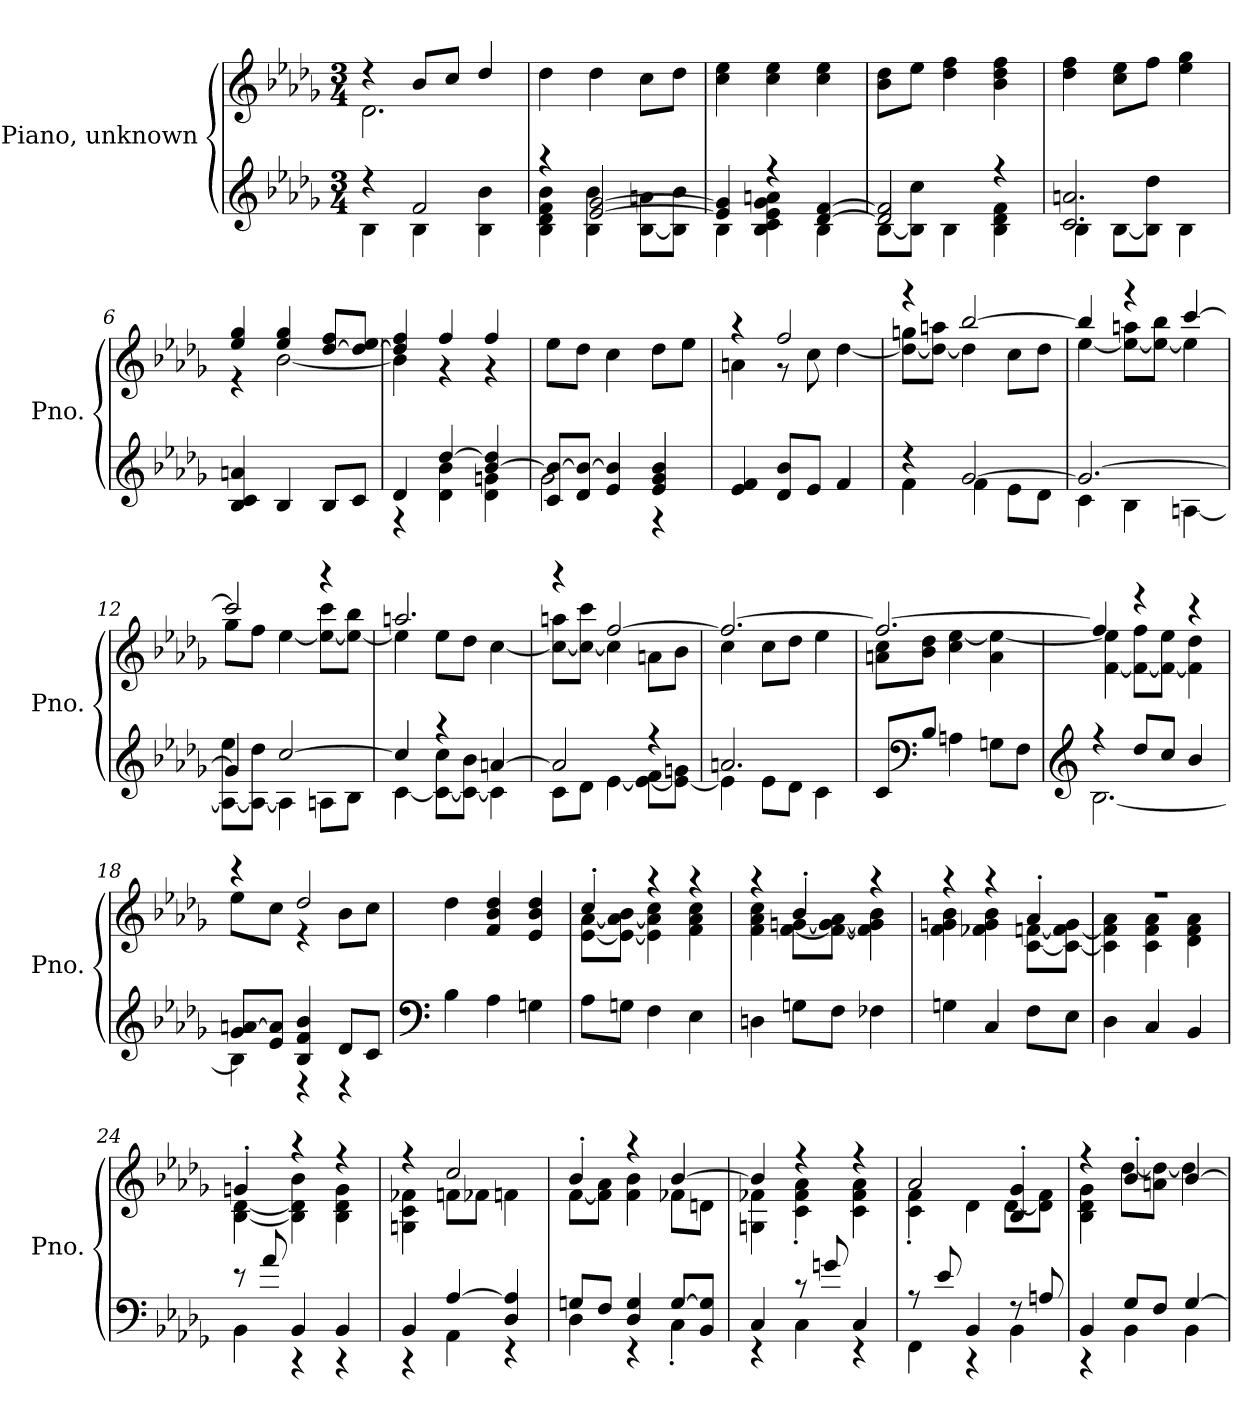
**kern	**kern
*part1	*part1
*staff2	*staff1
*I"Piano, unknown	*
*I'Pno.	*
*clefG2	*clefG2
*k[b-e-a-d-g-]	*k[b-e-a-d-g-]
*M3/4	*M3/4
*MM61	*MM61
=1	=1
*^	*^
4r	4B-\	4r	2.d-\
2f/	4B-\	8b-/L	.
.	.	8cc/J	.
.	4B-\ 4b-\	4dd-/	.
*	*	*v	*v
=2	=2	=2
4r	4B-\ 4d-\ 4f\ 4b-\	4dd-\
[2e-/ [2g-/	4B-\ 4b-\	4dd-\
.	[8B-\ 8an\L	8cc\L
.	8B-\] 8b-\J	8dd-\J
=3	=3	=3
4e-/] 4g-/]	4B-\	4cc\ 4ee-\
4r	4B-\ 4c\ 4e-\ 4g-\ 4an\	4cc\ 4ee-\
[4d-/ [4f/	4B-\	4cc\ 4ee-\
=4	=4	=4
2d-/] 2f/]	[8B-\L	8b-\ 8dd-\L
.	8B-\] 8cc\J	8ee-\J
.	4B-\	4dd-\ 4ff\
4r	4B-\ 4d-\ 4f\	4b-\ 4dd-\ 4ff\
=5	=5	=5
2.c/ 2.an/	4B-\	4dd-\ 4ff\
.	[8B-\L	8cc\ 8ee-\L
.	8B-\] 8dd-\J	8ff\J
.	4B-\	4ee-\ 4gg-\
*v	*v	*
=6	=6
*	*^
4B-/ 4c/ 4an/	4ee-/ 4gg-/	4r
4B-/	4ee-/ 4gg-/	[2b-\
8B-/L	[8dd-/ 8ff/L	.
8c/J	8dd-/_ 8ee-/J	.
!!LO:LB:g=z	!!
=7	=7	=7
*^	*	*
4d-/	4r	4dd-/] 4ff/	4b-\]
[4dd-/	4d-\ 4b-\	4ff/	4r
[4b-/ 4dd-/]	4d-\ 4gn\	4ff/	4r
*	*	*v	*v
=8	=8	=8
8c/ 8b-/_L	2g-\	8ee-\L
8d-/ 8b-/_J	.	8dd-\J
4e-/ 4b-/]	.	4cc\
4e-/ 4g-/ 4b-/	4r	8dd-\L
.	.	8ee-\J
*v	*v	*
=9	=9
*	*^
4e-/ 4f/	4r	4an\
8d-/ 8b-/L	2ff/	8r
8e-/J	.	8cc\
4f/	.	[4dd-\
=10	=10	=10
*^	*	*
4r	4f\	4r	8dd-\_ 8ggn\L
.	.	.	8dd-\_ 8aan\J
[2g-/	4f\	[2bb-/	4dd-\]
.	8e-\L	.	8cc\L
.	8d-\J	.	8dd-\J
=11	=11	=11	=11
2.g-/_	4c\	4bb-/]	[4ee-\
.	4B-\	4r	8ee-\_ 8aan\L
.	.	.	8ee-\_ 8bb-\J
.	[4An\	[4ccc/	4ee-\]
=12	=12	=12	=12
4g-/]	8A\_ 8ee-\L	2ccc/]	8gg-\L
.	8A\_ 8dd-\J	.	8ff\J
[2cc/	4A\]	.	[4ee-\
.	8An\L	4r	8ee-\_ 8ccc\L
.	8B-\J	.	8ee-\_ 8bb-\J
!!LO:LB:g=z	!!
=13	=13	=13	=13
4cc/]	[4c\	2.aan/	4ee-\]
4r	8c\_ 8cc\L	.	8ee-\L
.	8c\_ 8b-\J	.	8dd-\J
[4an/	4c\]	.	[4cc\
=14	=14	=14	=14
2a/]	8c\L	4r	8cc\_ 8aan\L
.	8d-\J	.	8cc\_ 8ccc\J
.	[4e-\	[2ff/	4cc\]
4r	8e-\_ 8f\L	.	8an\L
.	8e-\_ 8gn\J	.	8b-\J
=15	=15	=15	=15
2.an/	4e-\]	2.ff/_	4cc\
.	8e-\L	.	8cc\L
.	8d-\J	.	8dd-\J
.	4c\	.	4ee-\
*v	*v	*	*
=16	=16	=16
8c/L	2.ff/_	8an\ 8cc\L
*clefF4	*	*
8B-/J	.	8b-\ 8dd-\J
4An\	.	4cc\ [4ee-\
8Gn\L	.	4a\ 4ee-\_
8F\J	.	.
=17	=17	=17
*clefG2	*	*
*^	*	*
4r	[2.B-\	4ff/]	[4f\ 4ee-\]
8dd-/L	.	4r	8f\_ 8ff\L
8cc/J	.	.	8f\_ 8ee-\J
4b-/	.	4r	4f\] 4dd-\
!!LO:LB:g=z	!!
=18	=18	=18	=18
8g-/ [8an/L	4B-\]	4r	8ee-\L
8e-/ 8a/]J	.	.	8cc\J
4B-/ 4f/ 4b-/	4r	2dd-/	4r
8d-/L	4r	.	8b-\L
8c/J	.	.	8cc\J
*v	*v	*	*
*	*v	*v
=19	=19
*clefF4	*
4B-\	4dd-\
4A-\	4f/ 4b-/ 4dd-/
4Gn\	4e-/ 4b-/ 4dd-/
=20	=20
*	*^
8A-\L	4cc'/	[8e-\ [8a-\L
8Gn\J	.	8e-\_ 8a-\_ 8b-\J
4F\	4r	4e-\] 4a-\] 4cc\
4E-\	4r	4f\ 4a-\ 4cc\
=21	=21	=21
4Dn\	4r	4f\ 4a-\ 4cc\
8Gn\L	4b-'/	[8f\ [8gn\L
8F\J	.	8f\_ 8g\_ 8a-\J
4F-X\	4r	4f\] 4g\] 4b-\
=22	=22	=22
4Gn\	4r	4f\ 4gn\ 4b-\
4C/	4r	4f-X\ 4g\ 4b-\
8F\L	4a-'/	[8c\ [8fn\L
8E-\J	.	8c\_ 8f\_ 8g\J
=23	=23	=23
4D-\	2.r	4c\] 4f\] 4a-\
4C/	.	4c\ 4f\ 4a-\
4BB-/	.	4d-\ 4f\ 4a-\
!!LO:LB:g=z	!!
=24	=24	=24
*^	*	*
8r	4BB-\	4gn'/	[4B-\ [4d-\
8a-/	.	.	.
4BB-/	4r	4r	4B-\] 4d-\] 4b-\
4BB-/	4r	4r	4B-\ 4d-\ 4g\
=25	=25	=25	=25
4BB-/	4r	4r	4Gn\ 4c\ 4f-X\
[4A-/	4AA-\	2cc/	8fn\L
.	.	.	8f-X\J
4D-/ 4A-/]	4r	.	4fn\
=26	=26	=26	=26
8Gn/L	4D-\	4b-'/	[8f\L
8F/J	.	.	8f\] 8a-\J
4D-/ 4G/	4r	4r	4f\ 4b-\
[8G/L	4C'\	[4b-/	8f-X\L
8BB-/ 8G/]J	.	.	8dn\J
=27	=27	=27	=27
4C/	4r	4b-/]	4Gn\ 4f-X\
8r	4C\	4r	4c\' 4f-\' 4a-\'
8gn/	.	.	.
4C/	4r	4r	4c\ 4f-\ 4a-\
=28	=28	=28	=28
8r	4FF\	2a-/	4c\' 4f\'
8e-/	.	.	.
4BB-/	4r	.	4d-\
8r	4BB-\	4B-/' 4g-/'	[8d-\L
8An/	.	.	8d-\] 8f\J
!!LO:LB:g=z	!!
=29	=29	=29	=29
4BB-/	4r	4r	4B-\ 4d-\ 4g-\
8G-/L	4BB-\	4b-'/	[8dd-\L
8F/J	.	.	8an\ 8dd-\_J
[4G-/	4BB-\	[4b-/	4dd-\]
*v	*v	*	*
*	*v	*v
=	=
*-	*-
